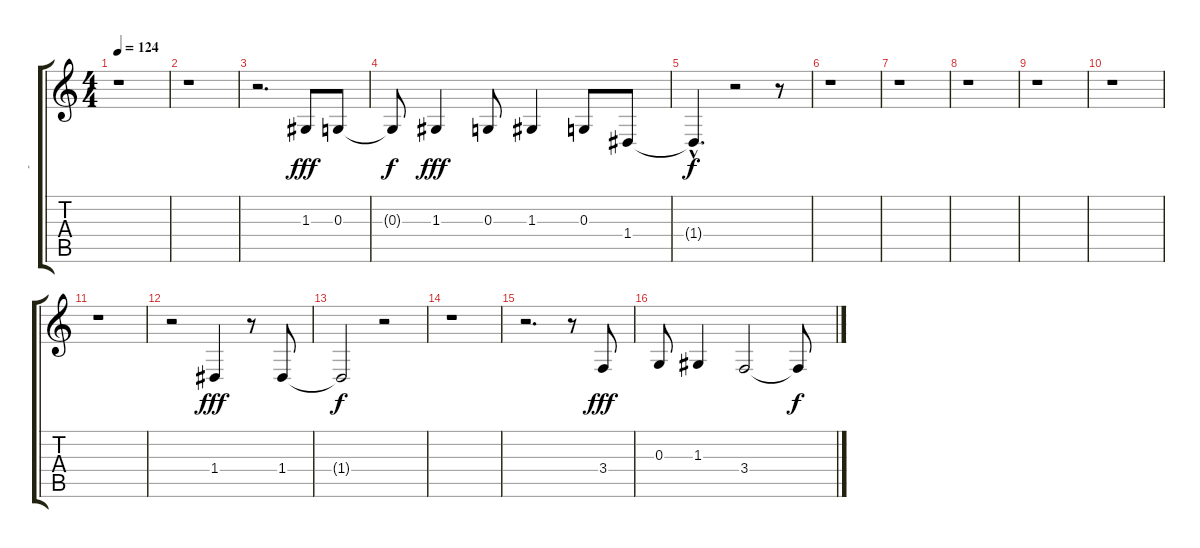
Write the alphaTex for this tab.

\track ("-" "-") {instrument fx4atmosphere}
\staff {score tabs}
\tuning (E4 B3 G3 D3 A2 E2) {hide}
\ts (4 4)
\tempo 124
\clef g2
\ks c
r.1{dy fff} |
r.1 |
r.2{d} 1.3.8{volume 11 balance 8} 0.3.8 |
0.3{t}.8{dy f} 1.3.4{dy fff} 0.3.8 1.3.4 0.3.8 1.4.8 |
1.4{hac t}.4{d dy f} r.2 r.8 |
r.1 |
r.1 |
r.1 |
r.1 |
r.1 |
r.1 |
r.2 1.4.4{dy fff} r.8 1.4.8 |
1.4{t}.2{dy f} r.2 |
r.1 |
r.2{d} r.8 3.4.8{dy fff volume 12} |
0.3.8 1.3.4 3.4.2 3.4{t}.8{dy f}
